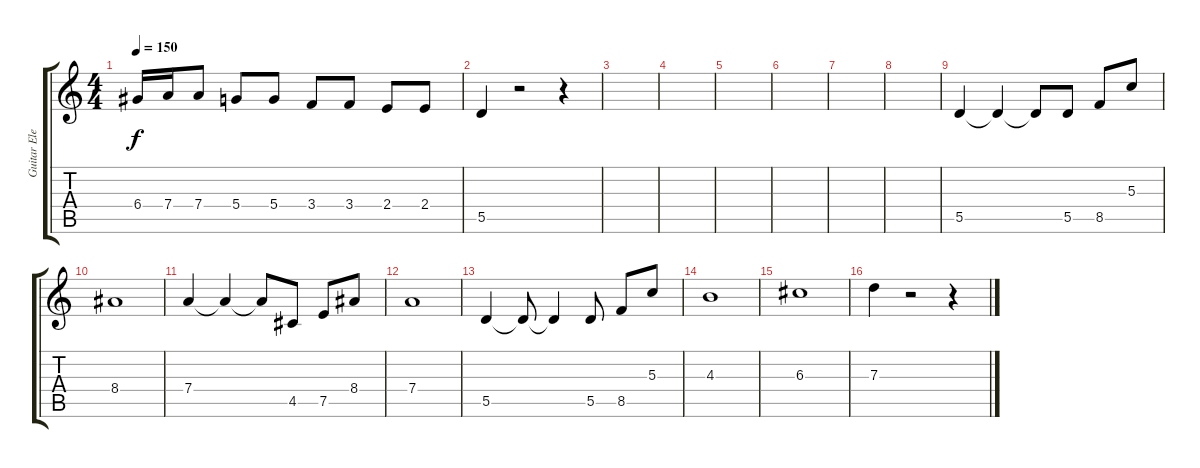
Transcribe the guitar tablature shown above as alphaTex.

\track ("Guitar Electric  -12" "Guitar Ele") {instrument acousticguitarsteel}
\staff {score tabs}
\tuning (E4 B3 G3 D3 A2 E2) {hide}
\ts (4 4)
\tempo 150
\clef g2
\ks c
6.4.16{dy f} 7.4.16 7.4.8 5.4.8 5.4.8 3.4.8 3.4.8 2.4.8 2.4.8 |
5.5.4 r.2 r.4 |
|
|
|
|
|
|
5.5.4 5.5{t}.4 5.5{t}.8 5.5.8 8.5.8 5.3.8 |
8.4.1 |
7.4.4 7.4{t}.4 7.4{t}.8 4.5.8 7.5.8 8.4.8 |
7.4.1 |
5.5.4 5.5{t}.8 5.5{t}.4 5.5.8 8.5.8 5.3.8 |
4.3.1 |
6.3.1 |
7.3.4 r.2 r.4
